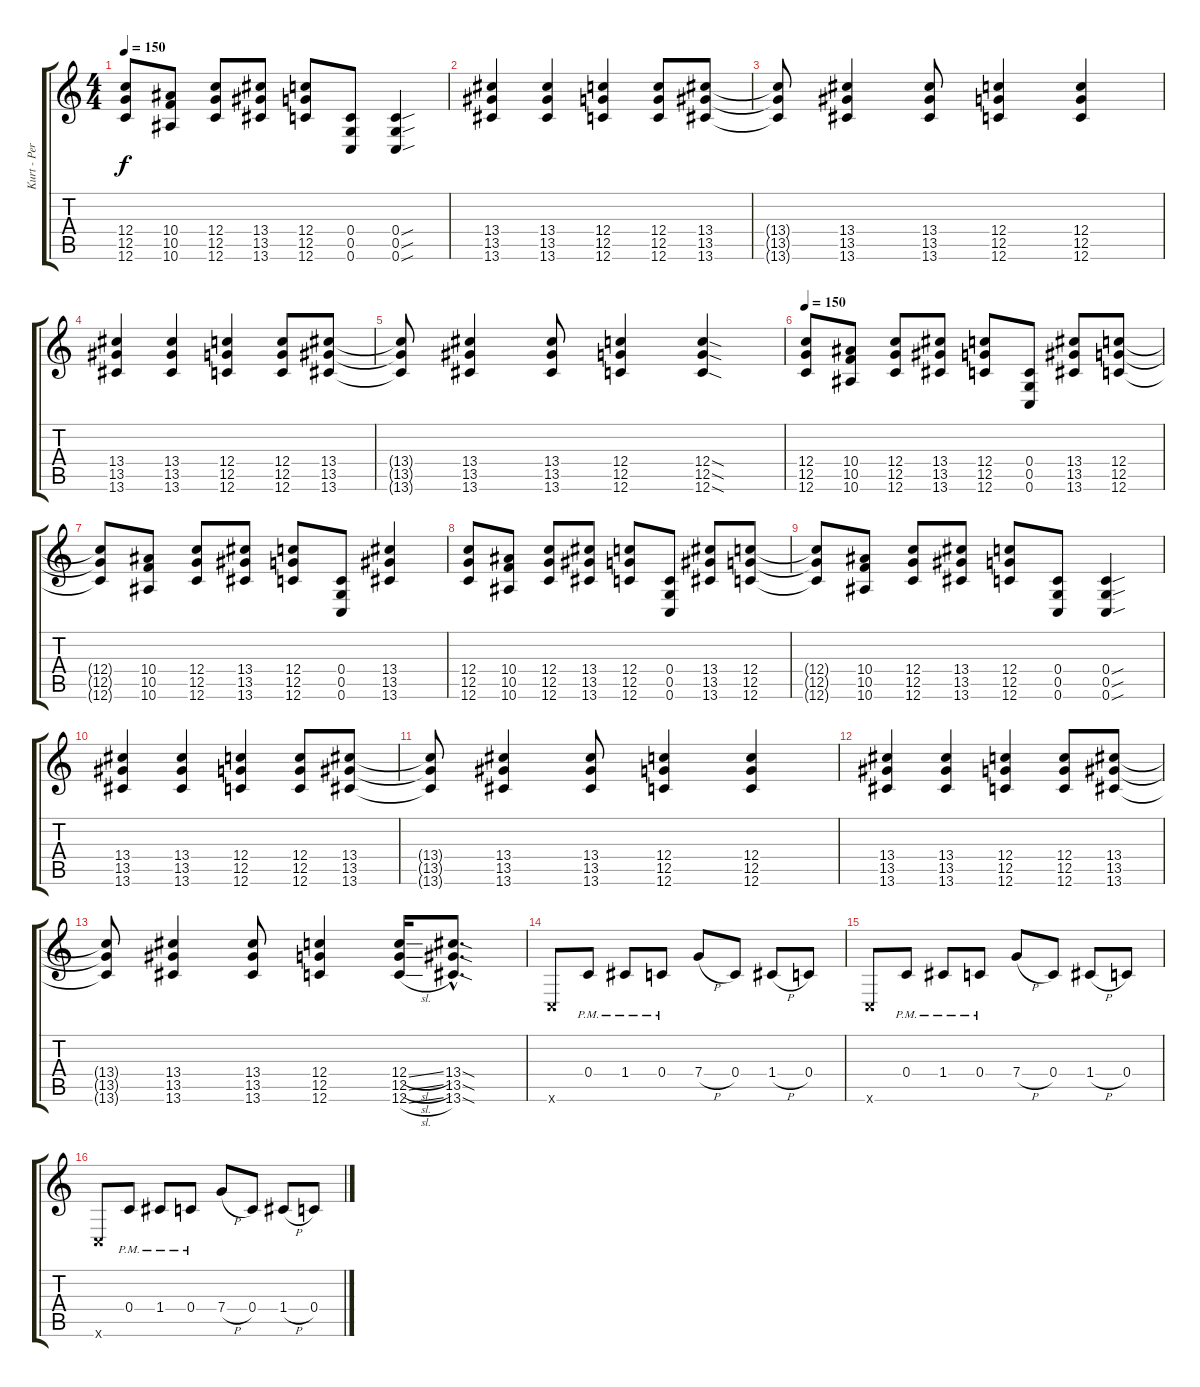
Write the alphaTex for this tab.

\track ("Kurt - Perception Twin - Guitar" "Kurt - Per") {instrument distortionguitar}
\staff {score tabs}
\tuning (D4 A3 F3 C3 G2 C2) {hide}
\ts (4 4)
\tempo 150
\clef g2
\ks c
(12.4{t} 12.5{t} 12.6{t}).8{dy f} (10.4 10.5 10.6).8 (12.4 12.5 12.6).8 (13.4 13.5 13.6).8 (12.4 12.5 12.6).8 (0.4 0.5 0.6).8 (0.4{sou} 0.5{sou} 0.6{sou}).4 |
(13.4 13.5 13.6).4 (13.4 13.5 13.6).4 (12.4 12.5 12.6).4 (12.4 12.5 12.6).8 (13.4 13.5 13.6).8 |
(13.4{t} 13.5{t} 13.6{t}).8 (13.4 13.5 13.6).4 (13.4 13.5 13.6).8 (12.4 12.5 12.6).4 (12.4 12.5 12.6).4 |
(13.4 13.5 13.6).4 (13.4 13.5 13.6).4 (12.4 12.5 12.6).4 (12.4 12.5 12.6).8 (13.4 13.5 13.6).8 |
(13.4{t} 13.5{t} 13.6{t}).8 (13.4 13.5 13.6).4 (13.4 13.5 13.6).8 (12.4 12.5 12.6).4 (12.4{sod} 12.5{sod} 12.6{sod}).4 |
\tempo 150
(12.4 12.5 12.6).8{volume 16 instrument distortionguitar} (10.4 10.5 10.6).8 (12.4 12.5 12.6).8 (13.4 13.5 13.6).8 (12.4 12.5 12.6).8 (0.4 0.5 0.6).8 (13.4 13.5 13.6).8 (12.4 12.5 12.6).8 |
(12.4{t} 12.5{t} 12.6{t}).8 (10.4 10.5 10.6).8 (12.4 12.5 12.6).8 (13.4 13.5 13.6).8 (12.4 12.5 12.6).8 (0.4 0.5 0.6).8 (13.4 13.5 13.6).4 |
(12.4 12.5 12.6).8 (10.4 10.5 10.6).8 (12.4 12.5 12.6).8 (13.4 13.5 13.6).8 (12.4 12.5 12.6).8 (0.4 0.5 0.6).8 (13.4 13.5 13.6).8 (12.4 12.5 12.6).8 |
(12.4{t} 12.5{t} 12.6{t}).8 (10.4 10.5 10.6).8 (12.4 12.5 12.6).8 (13.4 13.5 13.6).8 (12.4 12.5 12.6).8 (0.4 0.5 0.6).8 (0.4{sou} 0.5{sou} 0.6{sou}).4 |
(13.4 13.5 13.6).4 (13.4 13.5 13.6).4 (12.4 12.5 12.6).4 (12.4 12.5 12.6).8 (13.4 13.5 13.6).8 |
(13.4{t} 13.5{t} 13.6{t}).8 (13.4 13.5 13.6).4 (13.4 13.5 13.6).8 (12.4 12.5 12.6).4 (12.4 12.5 12.6).4 |
(13.4 13.5 13.6).4 (13.4 13.5 13.6).4 (12.4 12.5 12.6).4 (12.4 12.5 12.6).8 (13.4 13.5 13.6).8 |
(13.4{t} 13.5{t} 13.6{t}).8 (13.4 13.5 13.6).4 (13.4 13.5 13.6).8 (12.4 12.5 12.6).4 (12.4{sl} 12.5{sl} 12.6{sl}).16 (13.4{sod hac} 13.5{sod hac} 13.6{sod hac}).8{d} |
0.6{x}.8 0.4{pm}.8 1.4{pm}.8 0.4{pm}.8 7.4{h}.8 0.4.8 1.4{h}.8 0.4.8 |
0.6{x}.8 0.4{pm}.8 1.4{pm}.8 0.4{pm}.8 7.4{h}.8 0.4.8 1.4{h}.8 0.4.8 |
0.6{x}.8 0.4{pm}.8 1.4{pm}.8 0.4{pm}.8 7.4{h}.8 0.4.8 1.4{h}.8 0.4.8
